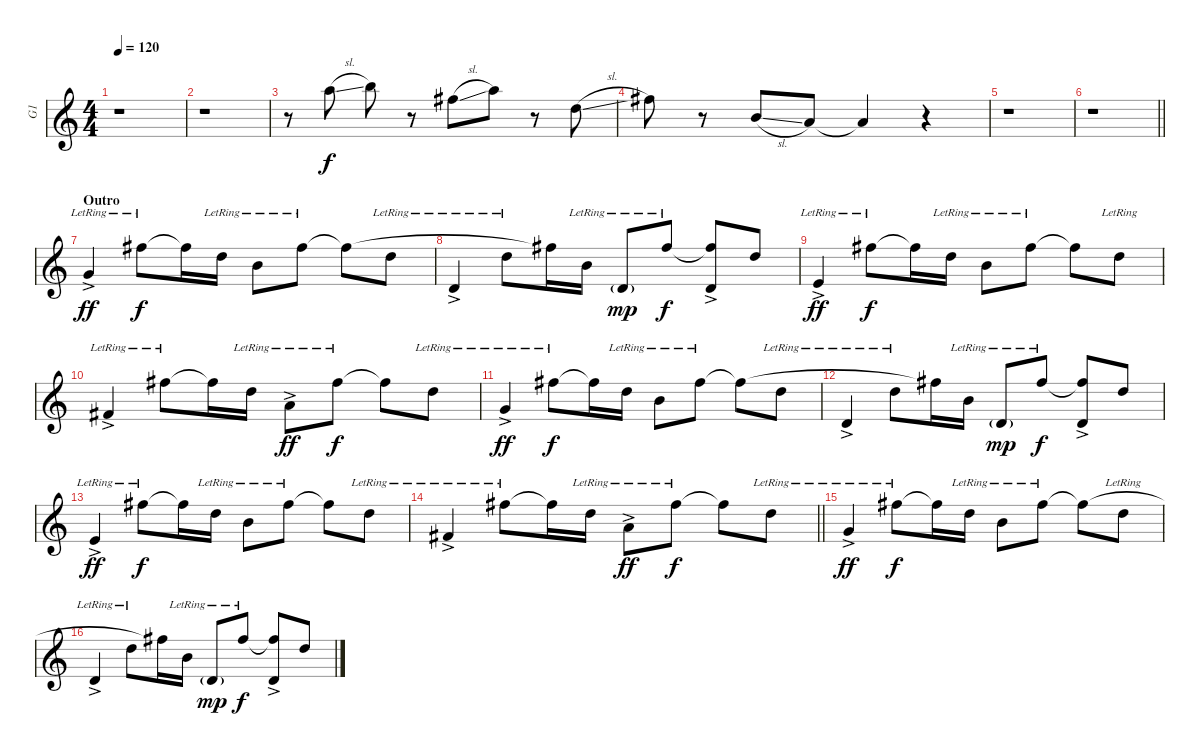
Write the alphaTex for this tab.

\track ("     G1" "     G1") {instrument electricguitarjazz}
\staff {score}
\tuning (E4 B3 G3 D3 A2 E2) {hide}
\ts (4 4)
\tempo 120
\clef g2
\ks c
r.1{dy f} |
r.1 |
r.8 10.2{sl}.8 12.2.8 r.8 11.3{sl}.8 14.3.8 r.8 12.4{sl}.8 |
16.4.8 r.8 14.5{sl}.8 12.5.8 12.5{t}.4 r.4 |
r.1 |
\barLineRight lightlight
r.1 |
\section ("" "Outro")
5.4{ac lr}.4{dy ff} 2.1{lr}.8{dy f} 2.1{t}.16 3.2{lr}.16 4.3{lr}.8 2.1{lr}.8 2.1{t}.8 3.2{lr}.8 |
5.5{ac lr}.4 3.2{lr}.8 2.1{t}.16 4.3{lr}.16 5.5{g lr}.8{dy mp} 2.1{lr}.8{dy f} (2.1{t} 5.5{ac}).8 3.2.8 |
2.4{ac lr}.4{dy ff} 2.1{lr}.8{dy f} 2.1{t}.16 3.2{lr}.16 4.3{lr}.8 2.1{lr}.8 2.1{t}.8 3.2{lr}.8 |
4.4{ac lr}.4 2.1{lr}.8 2.1{t}.16 3.2{lr}.16 2.3{ac lr}.8{dy ff} 2.1{lr}.8{dy f} 2.1{t}.8 3.2{lr}.8 |
5.4{ac lr}.4{dy ff} 2.1{lr}.8{dy f} 2.1{t}.16 3.2{lr}.16 4.3{lr}.8 2.1{lr}.8 2.1{t}.8 3.2{lr}.8 |
5.5{ac lr}.4 3.2{lr}.8 2.1{t}.16 4.3{lr}.16 5.5{g lr}.8{dy mp} 2.1{lr}.8{dy f} (2.1{t} 5.5{ac}).8 3.2.8 |
2.4{ac lr}.4{dy ff} 2.1{lr}.8{dy f} 2.1{t}.16 3.2{lr}.16 4.3{lr}.8 2.1{lr}.8 2.1{t}.8 3.2{lr}.8 |
\barLineRight lightlight
4.4{ac lr}.4 2.1{lr}.8 2.1{t}.16 3.2{lr}.16 2.3{ac lr}.8{dy ff} 2.1{lr}.8{dy f} 2.1{t}.8 3.2{lr}.8 |
5.4{ac lr}.4{dy ff} 2.1{lr}.8{dy f} 2.1{t}.16 3.2{lr}.16 4.3{lr}.8 2.1{lr}.8 2.1{t}.8 3.2{lr}.8 |
5.5{ac lr}.4 3.2{lr}.8 2.1{t}.16 4.3{lr}.16 5.5{g lr}.8{dy mp} 2.1{lr}.8{dy f} (2.1{t} 5.5{ac}).8 3.2.8
